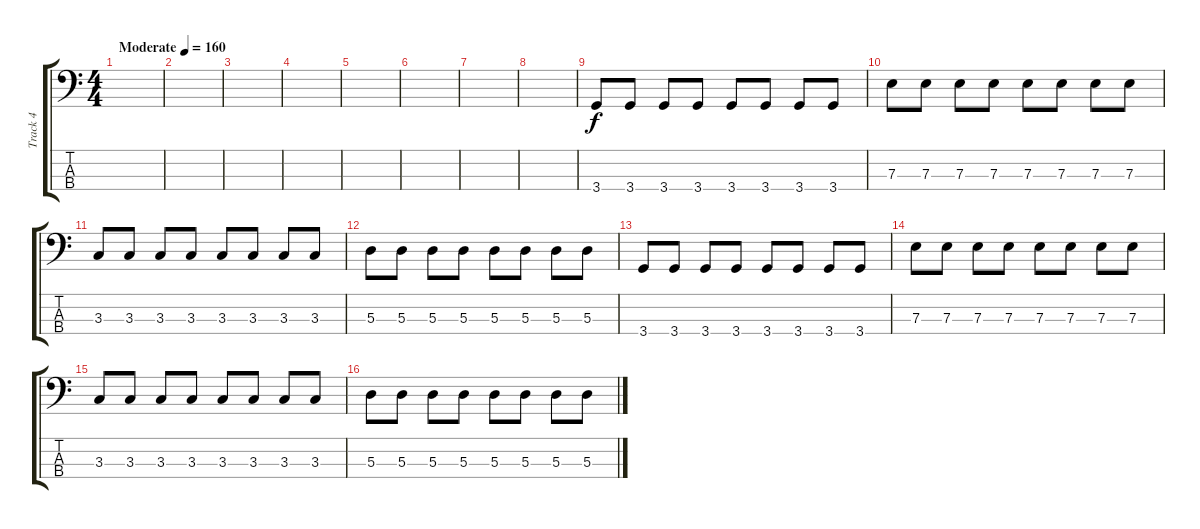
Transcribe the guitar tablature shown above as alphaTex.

\track ("Track 4" "Track 4") {instrument electricbassfinger}
\staff {score tabs}
\tuning (G2 D2 A1 E1) {hide}
\ts (4 4)
\tempo (160 "Moderate")
\clef f4
\ks c
|
|
|
|
|
|
|
|
3.4.8 3.4.8 3.4.8 3.4.8 3.4.8 3.4.8 3.4.8 3.4.8 |
7.3.8 7.3.8 7.3.8 7.3.8 7.3.8 7.3.8 7.3.8 7.3.8 |
3.3.8 3.3.8 3.3.8 3.3.8 3.3.8 3.3.8 3.3.8 3.3.8 |
5.3.8 5.3.8 5.3.8 5.3.8 5.3.8 5.3.8 5.3.8 5.3.8 |
3.4.8 3.4.8 3.4.8 3.4.8 3.4.8 3.4.8 3.4.8 3.4.8 |
7.3.8 7.3.8 7.3.8 7.3.8 7.3.8 7.3.8 7.3.8 7.3.8 |
3.3.8 3.3.8 3.3.8 3.3.8 3.3.8 3.3.8 3.3.8 3.3.8 |
5.3.8 5.3.8 5.3.8 5.3.8 5.3.8 5.3.8 5.3.8 5.3.8
